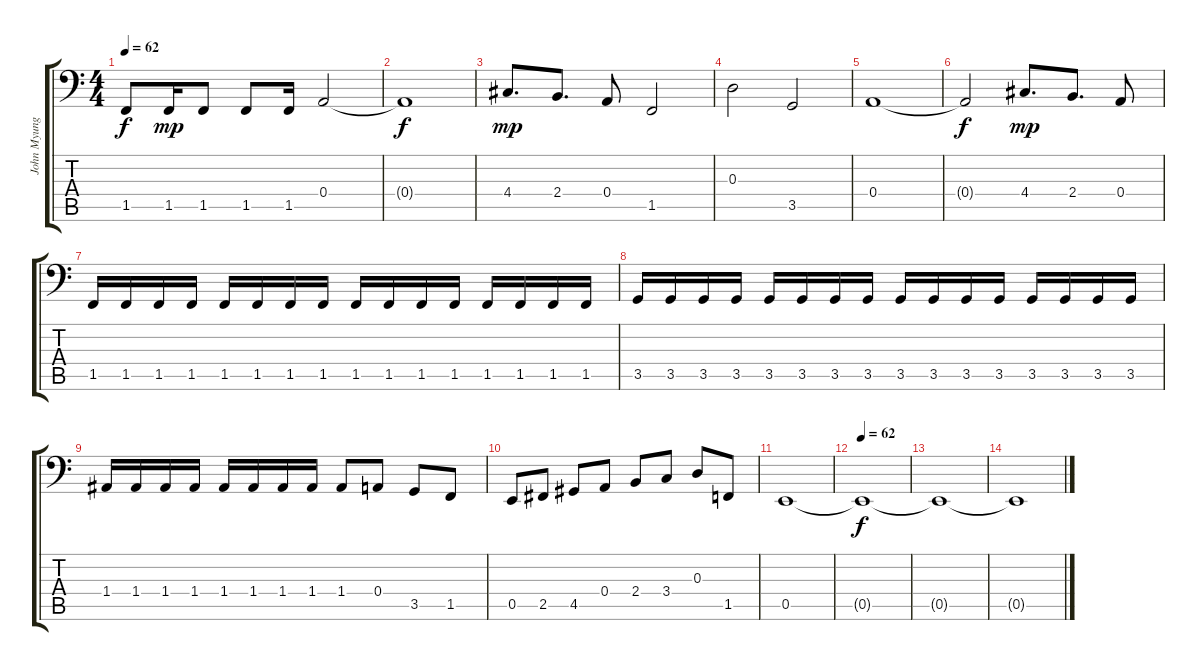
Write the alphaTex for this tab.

\track ("John Myung" "John Myung") {instrument electricbassfinger}
\staff {score tabs}
\tuning (C3 G2 D2 A1 E1 B0) {hide}
\ts (4 4)
\tempo 62
\clef f4
\ks c
1.5{t}.8{dy f} 1.5.16{dy mp} 1.5.8 1.5.8 1.5.16 0.4.2 |
0.4{t}.1{dy f} |
4.4.8{d dy mp} 2.4.8{d} 0.4.8 1.5.2 |
0.3.2 3.5.2 |
0.4.1 |
0.4{t}.2{dy f} 4.4.8{d dy mp} 2.4.8{d} 0.4.8 |
1.5.16 1.5.16 1.5.16 1.5.16 1.5.16 1.5.16 1.5.16 1.5.16 1.5.16 1.5.16 1.5.16 1.5.16 1.5.16 1.5.16 1.5.16 1.5.16 |
3.5.16 3.5.16 3.5.16 3.5.16 3.5.16 3.5.16 3.5.16 3.5.16 3.5.16 3.5.16 3.5.16 3.5.16 3.5.16 3.5.16 3.5.16 3.5.16 |
1.4.16 1.4.16 1.4.16 1.4.16 1.4.16 1.4.16 1.4.16 1.4.16 1.4.8 0.4.8 3.5.8 1.5.8 |
0.5.8 2.5.8 4.5.8 0.4.8 2.4.8 3.4.8 0.3.8 1.5.8 |
0.5.1 |
\tempo 62
0.5{t}.1{dy f} |
0.5{t}.1 |
0.5{t}.1
